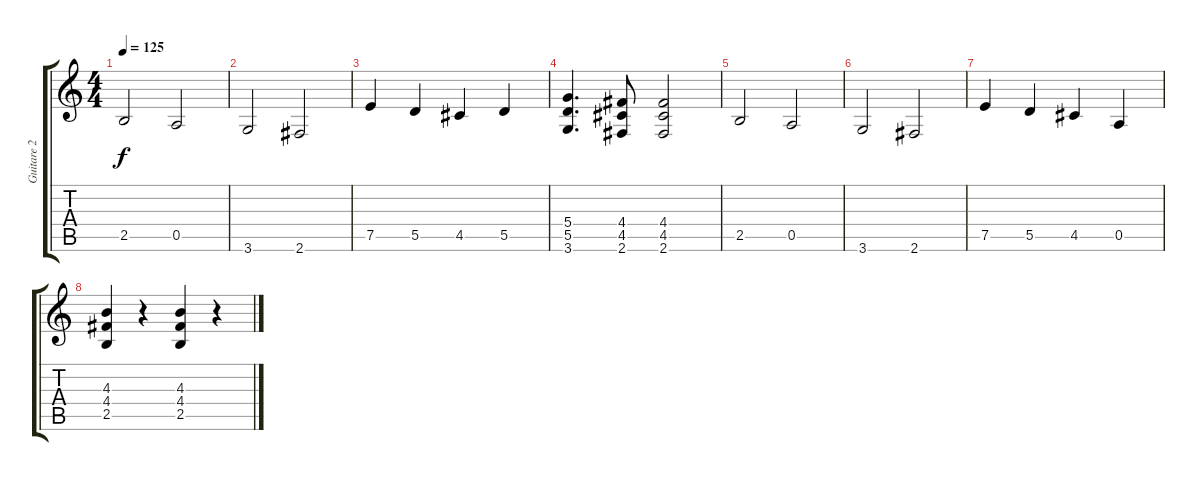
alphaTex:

\track ("Guitare 2 (rythmique)" "Guitare 2 ") {instrument overdrivenguitar}
\staff {score tabs}
\tuning (E4 B3 G3 D3 A2 E2) {hide}
\ts (4 4)
\tempo 125
\clef g2
\ks c
2.5.2{dy f} 0.5.2 |
3.6.2 2.6.2 |
7.5.4 5.5.4 4.5.4 5.5.4 |
(5.4 5.5 3.6).4{d} (4.4 4.5 2.6).8 (4.4 4.5 2.6).2 |
2.5.2 0.5.2 |
3.6.2 2.6.2 |
7.5.4 5.5.4 4.5.4 0.5.4 |
(4.3 4.4 2.5).4 r.4 (4.3 4.4 2.5).4 r.4
